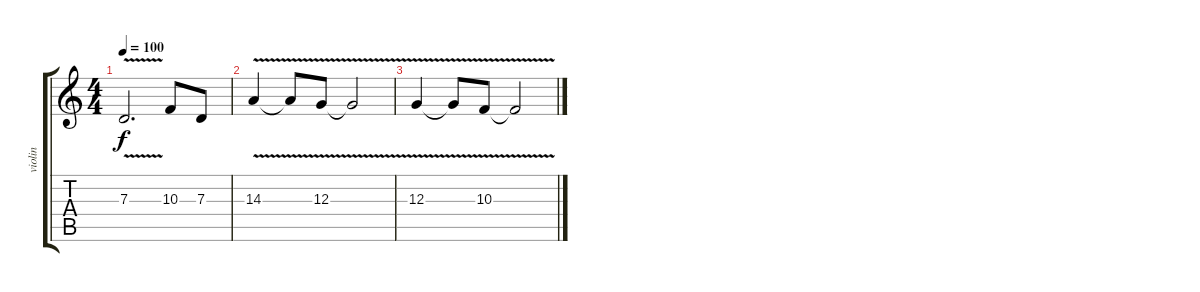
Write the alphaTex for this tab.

\track ("violin" "violin") {instrument violin}
\staff {score tabs}
\tuning (E4 B3 G3 D3 A2 E2) {hide}
\ts (4 4)
\tempo 100
\clef g2
\ks c
7.3{v}.2{d dy f} 10.3.8 7.3.8 |
14.3{v}.4 14.3{t}.8 12.3{v}.8 12.3{t}.2 |
12.3{v}.4 12.3{t}.8 10.3{v}.8 10.3{t}.2
